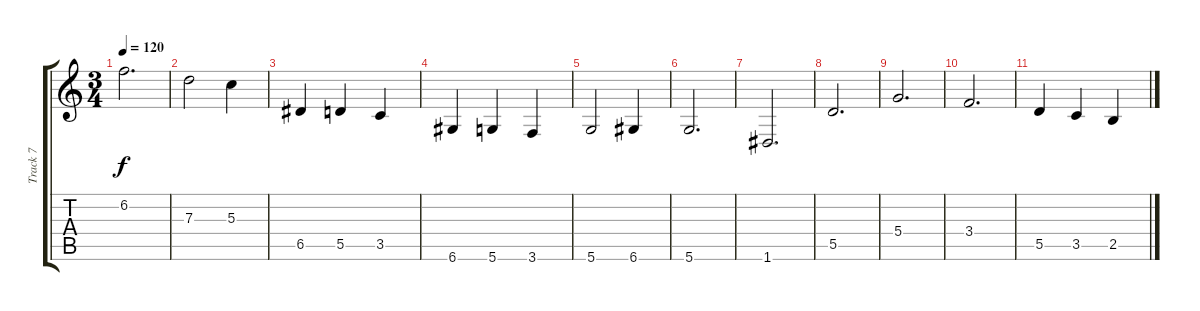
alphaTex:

\track ("Track 7" "Track 7") {instrument overdrivenguitar}
\staff {score tabs}
\tuning (E4 B3 G3 D3 A2 D2) {hide}
\ts (3 4)
\tempo 120
\clef g2
\ks c
6.2.2{d dy f} |
7.3.2 5.3.4 |
6.5.4 5.5.4 3.5.4 |
6.6.4 5.6.4 3.6.4 |
5.6.2 6.6.4 |
5.6.2{d} |
1.6.2{d} |
5.5.2{d} |
5.4.2{d} |
3.4.2{d} |
5.5.4 3.5.4 2.5.4
